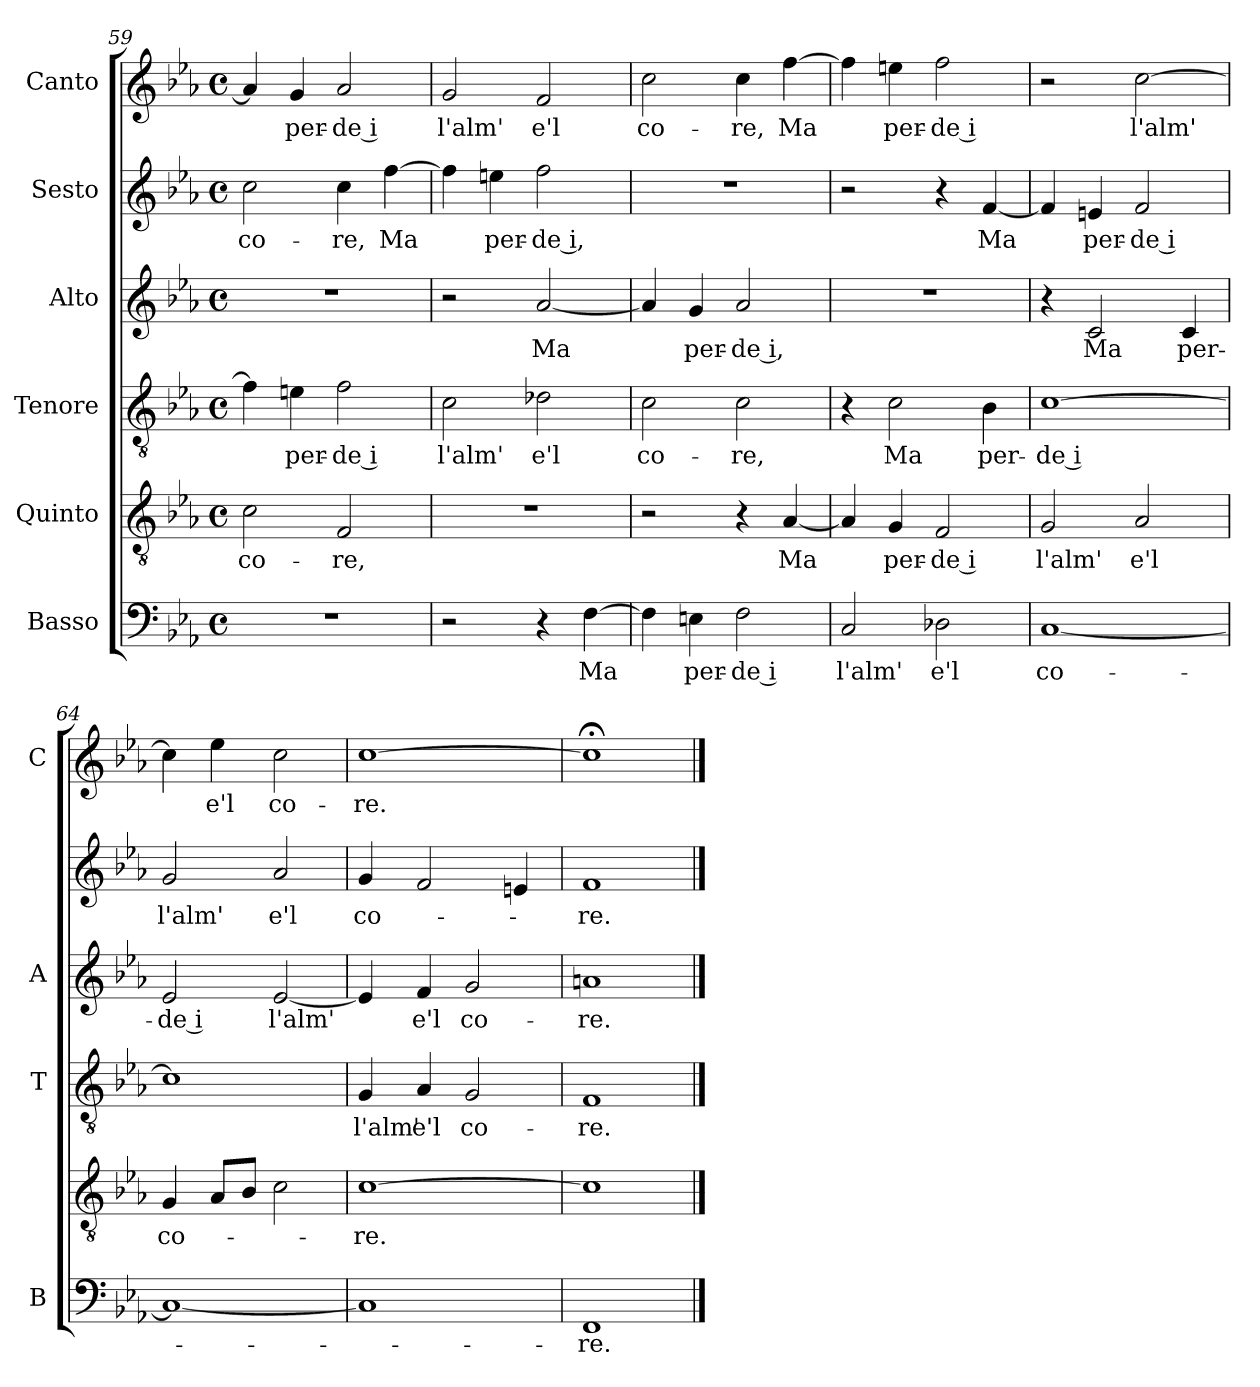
**kern	**text	**kern	**text	**kern	**text	**kern	**text	**kern	**text	**kern	**text
*part6	*part6	*part5	*part5	*part4	*part4	*part3	*part3	*part2	*part2	*part1	*part1
*staff6	*staff6	*staff5	*staff5	*staff4	*staff4	*staff3	*staff3	*staff2	*staff2	*staff1	*staff1
*I"Basso	*	*I"Quinto	*	*I"Tenore	*	*I"Alto	*	*I"Sesto	*	*I"Canto	*
*I'B	*	*	*	*I'T	*	*I'A	*	*	*	*I'C	*
*clefF4	*	*clefGv2	*	*clefGv2	*	*clefG2	*	*clefG2	*	*clefG2	*
*k[b-e-a-]	*	*k[b-e-a-]	*	*k[b-e-a-]	*	*k[b-e-a-]	*	*k[b-e-a-]	*	*k[b-e-a-]	*
*E-:	*	*E-:	*	*E-:	*	*E-:	*	*E-:	*	*E-:	*
*M4/4	*	*M4/4	*	*M4/4	*	*M4/4	*	*M4/4	*	*M4/4	*
*met(c)	*	*met(c)	*	*met(c)	*	*met(c)	*	*met(c)	*	*met(c)	*
=59	=59	=59	=59	=59	=59	=59	=59	=59	=59	=59	=59
!	!	!	!LO:LY:b	!	!	!	!	!	!LO:LY:b	!	!
1r	.	2c\	co-	4f\]	.	1r	.	2cc\	co-	4a-/]	.
!	!	!	!	!	!LO:LY:b	!	!	!	!	!	!LO:LY:b
.	.	.	.	4en\	per-	.	.	.	.	4g/	per-
!	!	!	!LO:LY:b	!	!LO:LY:b	!	!	!	!LO:LY:b	!	!LO:LY:b
.	.	2F/	-re,	2f\	-de i	.	.	4cc\	-re,	2a-/	-de i
!	!	!	!	!	!	!	!	!	!LO:LY:b	!	!
.	.	.	.	.	.	.	.	[4ff\	Ma	.	.
!!LO:LB:g=z
=60	=60	=60	=60	=60	=60	=60	=60	=60	=60	=60	=60
!	!	!	!	!	!LO:LY:b	!	!	!	!	!	!LO:LY:b
2r	.	1r	.	2c\	l'alm'	2r	.	4ff\]	.	2g/	l'alm'
!	!	!	!	!	!	!	!	!	!LO:LY:b	!	!
.	.	.	.	.	.	.	.	4een\	per-	.	.
!	!	!	!	!	!LO:LY:b	!	!LO:LY:b	!	!LO:LY:b	!	!LO:LY:b
4r	.	.	.	2d-X\	e'l	[2a-/	Ma	2ff\	-de i,	2f/	e'l
!	!LO:LY:b	!	!	!	!	!	!	!	!	!	!
[4F\	Ma	.	.	.	.	.	.	.	.	.	.
=61	=61	=61	=61	=61	=61	=61	=61	=61	=61	=61	=61
!	!	!	!	!	!LO:LY:b	!	!	!	!	!	!LO:LY:b
4F\]	.	2r	.	2c\	co-	4a-/]	.	1r	.	2cc\	co-
!	!LO:LY:b	!	!	!	!	!	!LO:LY:b	!	!	!	!
4En\	per-	.	.	.	.	4g/	per-	.	.	.	.
!	!LO:LY:b	!	!	!	!LO:LY:b	!	!LO:LY:b	!	!	!	!LO:LY:b
2F\	-de i	4r	.	2c\	-re,	2a-/	-de i,	.	.	4cc\	-re,
!	!	!	!LO:LY:b	!	!	!	!	!	!	!	!LO:LY:b
.	.	[4A-/	Ma	.	.	.	.	.	.	[4ff\	Ma
=62	=62	=62	=62	=62	=62	=62	=62	=62	=62	=62	=62
!	!LO:LY:b	!	!	!	!	!	!	!	!	!	!
2C/	l'alm'	4A-/]	.	4r	.	1r	.	2r	.	4ff\]	.
!	!	!	!LO:LY:b	!	!LO:LY:b	!	!	!	!	!	!LO:LY:b
.	.	4G/	per-	2c\	Ma	.	.	.	.	4een\	per-
!	!LO:LY:b	!	!LO:LY:b	!	!	!	!	!	!	!	!LO:LY:b
2D-X\	e'l	2F/	-de i	.	.	.	.	4r	.	2ff\	-de i
!	!	!	!	!	!LO:LY:b	!	!	!	!LO:LY:b	!	!
.	.	.	.	4B-\	per-	.	.	[4f/	Ma	.	.
=63	=63	=63	=63	=63	=63	=63	=63	=63	=63	=63	=63
!	!LO:LY:b	!	!LO:LY:b	!	!LO:LY:b	!	!	!	!	!	!
[1C	co-	2G/	l'alm'	[1c	-de i	4r	.	4f/]	.	2r	.
!	!	!	!	!	!	!	!LO:LY:b	!	!LO:LY:b	!	!
.	.	.	.	.	.	2c/	Ma	4en/	per-	.	.
!	!	!	!LO:LY:b	!	!	!	!	!	!LO:LY:b	!	!LO:LY:b
.	.	2A-/	e'l	.	.	.	.	2f/	-de i	[2cc\	l'alm'
!	!	!	!	!	!	!	!LO:LY:b	!	!	!	!
.	.	.	.	.	.	4c/	per-	.	.	.	.
=64	=64	=64	=64	=64	=64	=64	=64	=64	=64	=64	=64
!	!	!	!LO:LY:b	!	!	!	!LO:LY:b	!	!LO:LY:b	!	!
1C_	.	4G/	co-	1c]	.	2e-/	-de i	2g/	l'alm'	4cc\]	.
!	!	!	!	!	!	!	!	!	!	!	!LO:LY:b
.	.	8A-/L	.	.	.	.	.	.	.	4ee-\	e'l
.	.	8B-/J	.	.	.	.	.	.	.	.	.
!	!	!	!	!	!	!	!LO:LY:b	!	!LO:LY:b	!	!LO:LY:b
.	.	2c\	.	.	.	[2e-/	l'alm'	2a-/	e'l	2cc\	co-
=65	=65	=65	=65	=65	=65	=65	=65	=65	=65	=65	=65
!	!	!	!LO:LY:b	!	!LO:LY:b	!	!	!	!LO:LY:b	!	!LO:LY:b
1C]	.	[1c	-re.	4G/	l'alm'	4e-/]	.	4g/	co-	[1cc	-re.
!	!	!	!	!	!LO:LY:b	!	!LO:LY:b	!	!	!	!
.	.	.	.	4A-/	e'l	4f/	e'l	2f/	.	.	.
!	!	!	!	!	!LO:LY:b	!	!LO:LY:b	!	!	!	!
.	.	.	.	2G/	co-	2g/	co-	.	.	.	.
.	.	.	.	.	.	.	.	4en/	.	.	.
=66	=66	=66	=66	=66	=66	=66	=66	=66	=66	=66	=66
!	!LO:LY:b	!	!	!	!LO:LY:b	!	!LO:LY:b	!	!LO:LY:b	!	!
1FF	-re.	1c]	.	1F	-re.	1an	-re.	1f	-re.	1cc;<]	.
==	==	==	==	==	==	==	==	==	==	==	==
*-	*-	*-	*-	*-	*-	*-	*-	*-	*-	*-	*-
